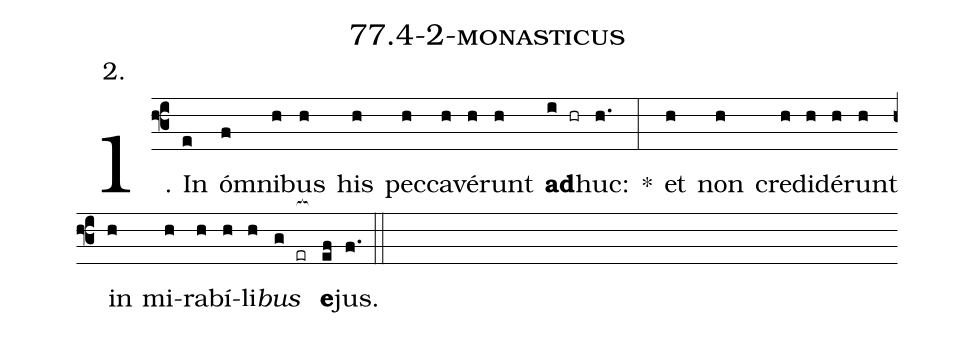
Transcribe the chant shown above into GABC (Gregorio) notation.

name: 77.4-2-monasticus;
annotation: 2.;
%%
(f3)1. In(e) óm(f)ni(h)bus(h) his(h) pec(h)ca(h)vé(h)runt(h) <b>ad</b>(i hr)huc:(h.) *(:) et(h) non(h) cre(h)di(h)dé(h)runt(h) in(h) mi(h)ra(h)bí(h)li(h)<i>bus</i>(g er[ocb:1{]) <b>e</b>(ef[ocb:0}])jus.(f.) (::)


%E(h) u(h) o(h) u(g) a(ef) e.(f.) (::)
